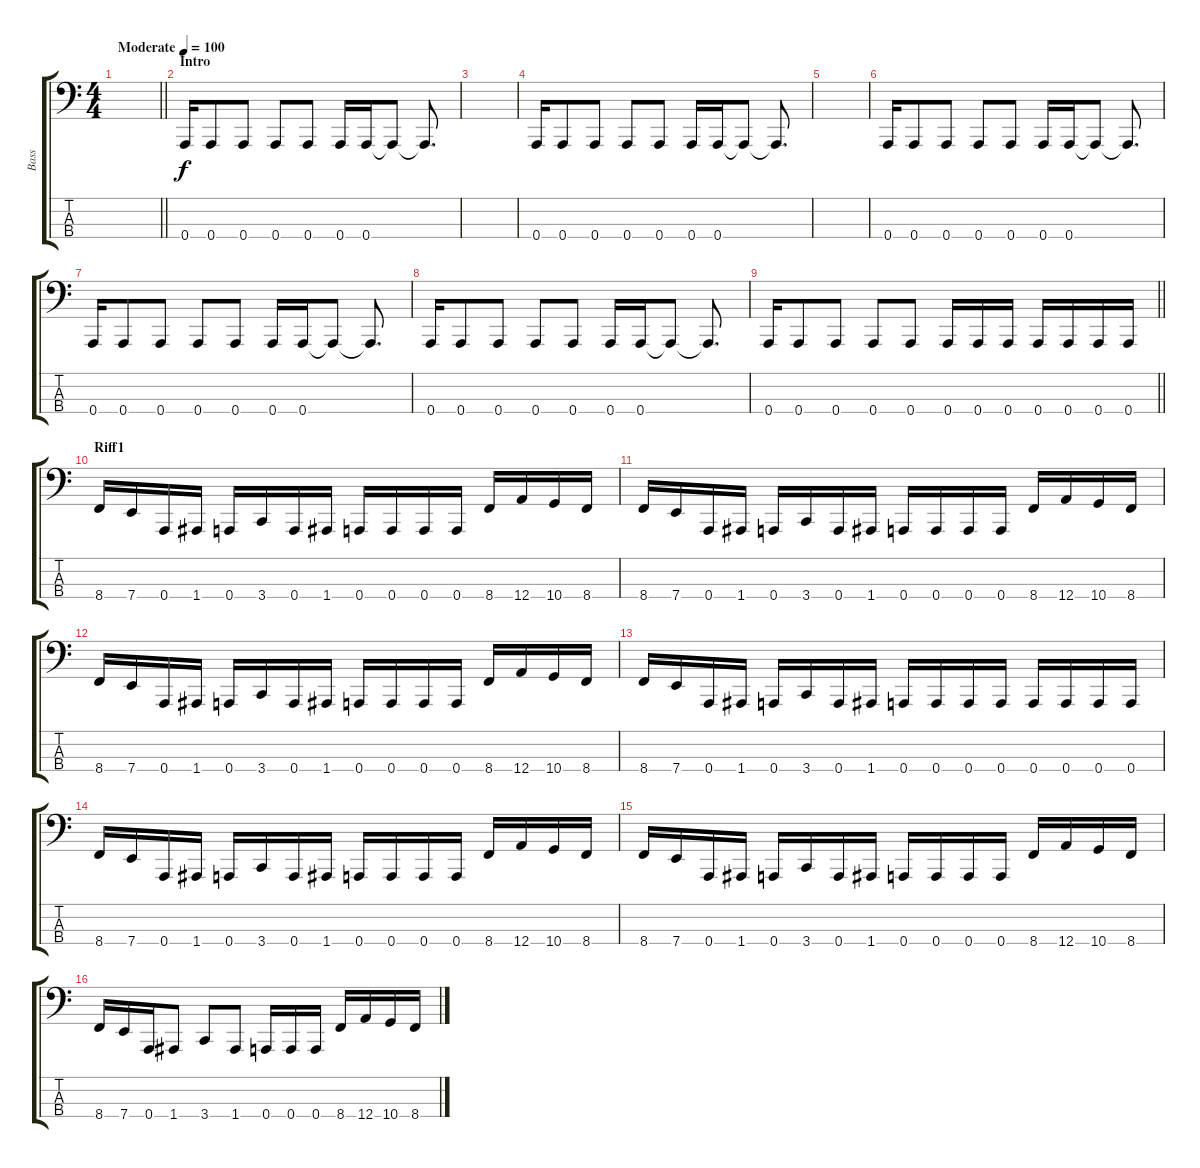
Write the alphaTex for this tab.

\track ("Bass" "Bass") {instrument electricbasspick}
\staff {score tabs}
\tuning (D2 A1 E1 A0) {hide}
\ts (4 4)
\tempo (100 "Moderate")
\clef f4
\barLineRight lightlight
\ks c
|
\section ("" "Intro")
0.4.16 0.4.8 0.4.8 0.4.8 0.4.8 0.4.16 0.4.16 0.4{t}.8 0.4{t}.8{d} |
|
0.4.16 0.4.8 0.4.8 0.4.8 0.4.8 0.4.16 0.4.16 0.4{t}.8 0.4{t}.8{d} |
|
0.4.16 0.4.8 0.4.8 0.4.8 0.4.8 0.4.16 0.4.16 0.4{t}.8 0.4{t}.8{d} |
0.4.16 0.4.8 0.4.8 0.4.8 0.4.8 0.4.16 0.4.16 0.4{t}.8 0.4{t}.8{d} |
0.4.16 0.4.8 0.4.8 0.4.8 0.4.8 0.4.16 0.4.16 0.4{t}.8 0.4{t}.8{d} |
\barLineRight lightlight
0.4.16 0.4.8 0.4.8 0.4.8 0.4.8 0.4.16 0.4.16 0.4.16 0.4.16 0.4.16 0.4.16 0.4.16 |
\section ("" "Riff1")
8.4.16 7.4.16 0.4.16 1.4.16 0.4.16 3.4.16 0.4.16 1.4.16 0.4.16 0.4.16 0.4.16 0.4.16 8.4.16 12.4.16 10.4.16 8.4.16 |
8.4.16 7.4.16 0.4.16 1.4.16 0.4.16 3.4.16 0.4.16 1.4.16 0.4.16 0.4.16 0.4.16 0.4.16 8.4.16 12.4.16 10.4.16 8.4.16 |
8.4.16 7.4.16 0.4.16 1.4.16 0.4.16 3.4.16 0.4.16 1.4.16 0.4.16 0.4.16 0.4.16 0.4.16 8.4.16 12.4.16 10.4.16 8.4.16 |
8.4.16 7.4.16 0.4.16 1.4.16 0.4.16 3.4.16 0.4.16 1.4.16 0.4.16 0.4.16 0.4.16 0.4.16 0.4.16 0.4.16 0.4.16 0.4.16 |
8.4.16 7.4.16 0.4.16 1.4.16 0.4.16 3.4.16 0.4.16 1.4.16 0.4.16 0.4.16 0.4.16 0.4.16 8.4.16 12.4.16 10.4.16 8.4.16 |
8.4.16 7.4.16 0.4.16 1.4.16 0.4.16 3.4.16 0.4.16 1.4.16 0.4.16 0.4.16 0.4.16 0.4.16 8.4.16 12.4.16 10.4.16 8.4.16 |
8.4.16 7.4.16 0.4.16 1.4.8 3.4.8 1.4.8 0.4.16 0.4.16 0.4.16 8.4.16 12.4.16 10.4.16 8.4.16
